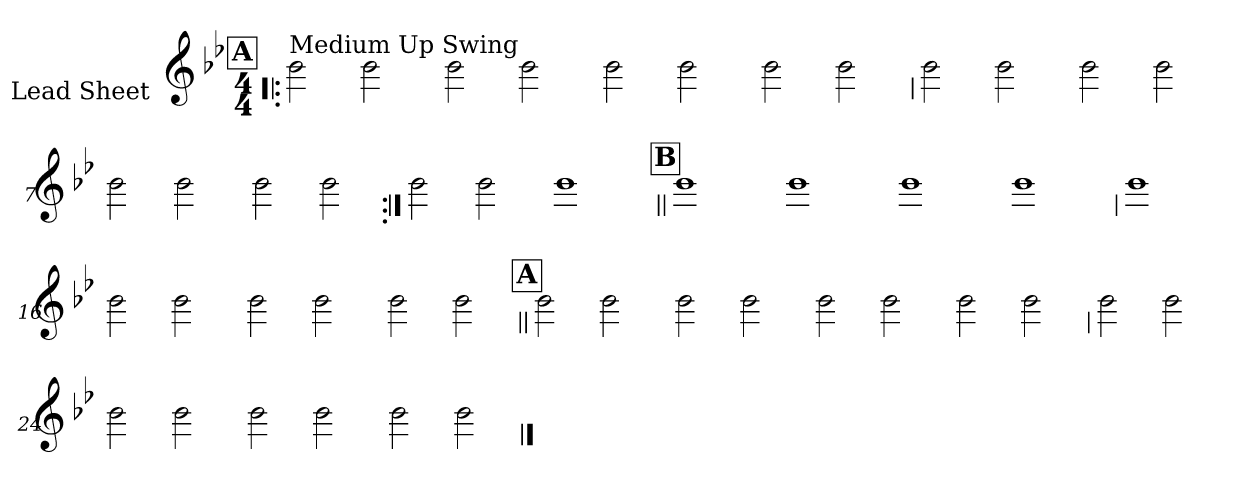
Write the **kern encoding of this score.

**kern
*part1
*staff1
*I"Lead Sheet
*stria0
*clefG2
*k[b-e-]
*B-:
*M4/4
!!LO:REH:place=s1:a:t=A
=1!|:
!LO:TX:a:t=Medium Up Swing
2b-
2b-
=2-
2b-
2b-
=3-
2b-
2b-
=4-
2b-
2b-
!!LO:LB:g=z
=5
2b-
2b-
=6-
2b-
2b-
=7-
2b-
2b-
=8-
2b-
2b-
!!LO:LB:g=z
=9:|!
2b-
2b-
=10-
1b-
!!LO:LB:g=z
!!LO:REH:place=s1:a:t=B
=11||
1b-
=12-
1b-
=13-
1b-
=14-
1b-
!!LO:LB:g=z
=15
1b-
=16-
2b-
2b-
=17-
2b-
2b-
=18-
2b-
2b-
!!LO:LB:g=z
!!LO:REH:place=s1:a:t=A
=19||
2b-
2b-
=20-
2b-
2b-
=21-
2b-
2b-
=22-
2b-
2b-
!!LO:LB:g=z
=23
2b-
2b-
=24-
2b-
2b-
=25-
2b-
2b-
=26-
2b-
2b-
==
*-
